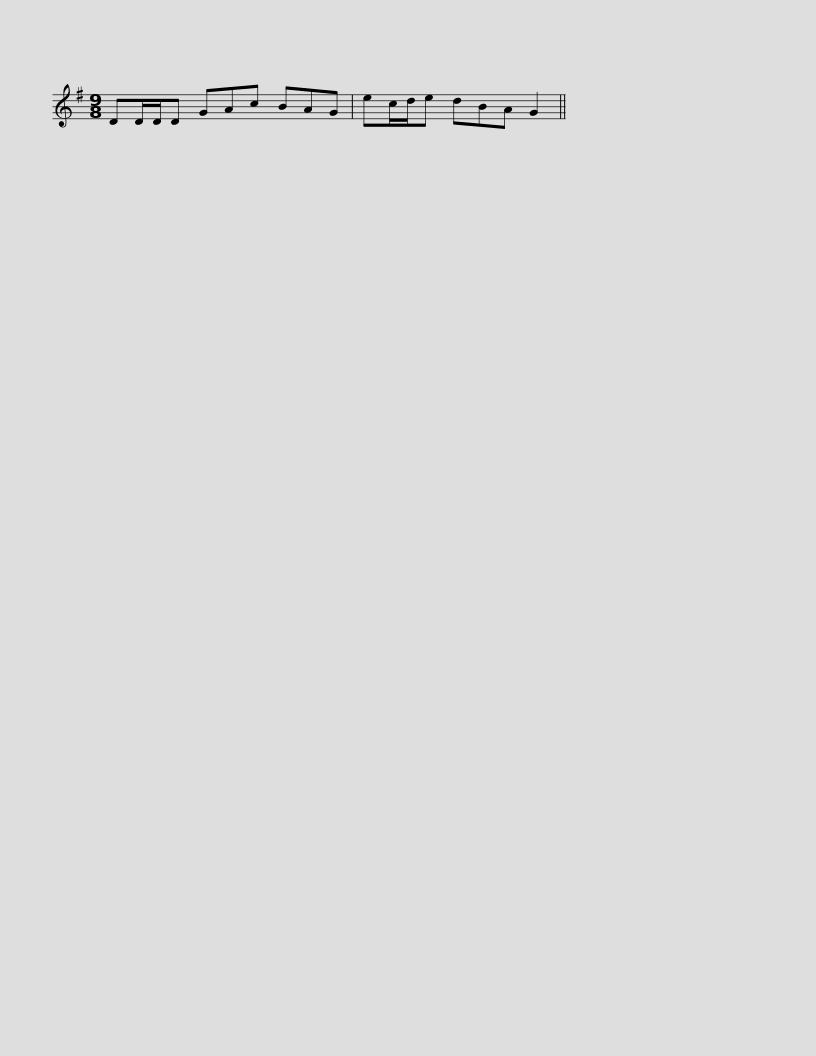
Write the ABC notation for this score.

X:1
L:1/8
M:9/8
I:linebreak $
K:G
V:1 treble
V:1
 DD/D/D GAc BAG | ec/d/e dBA G2 || %2
